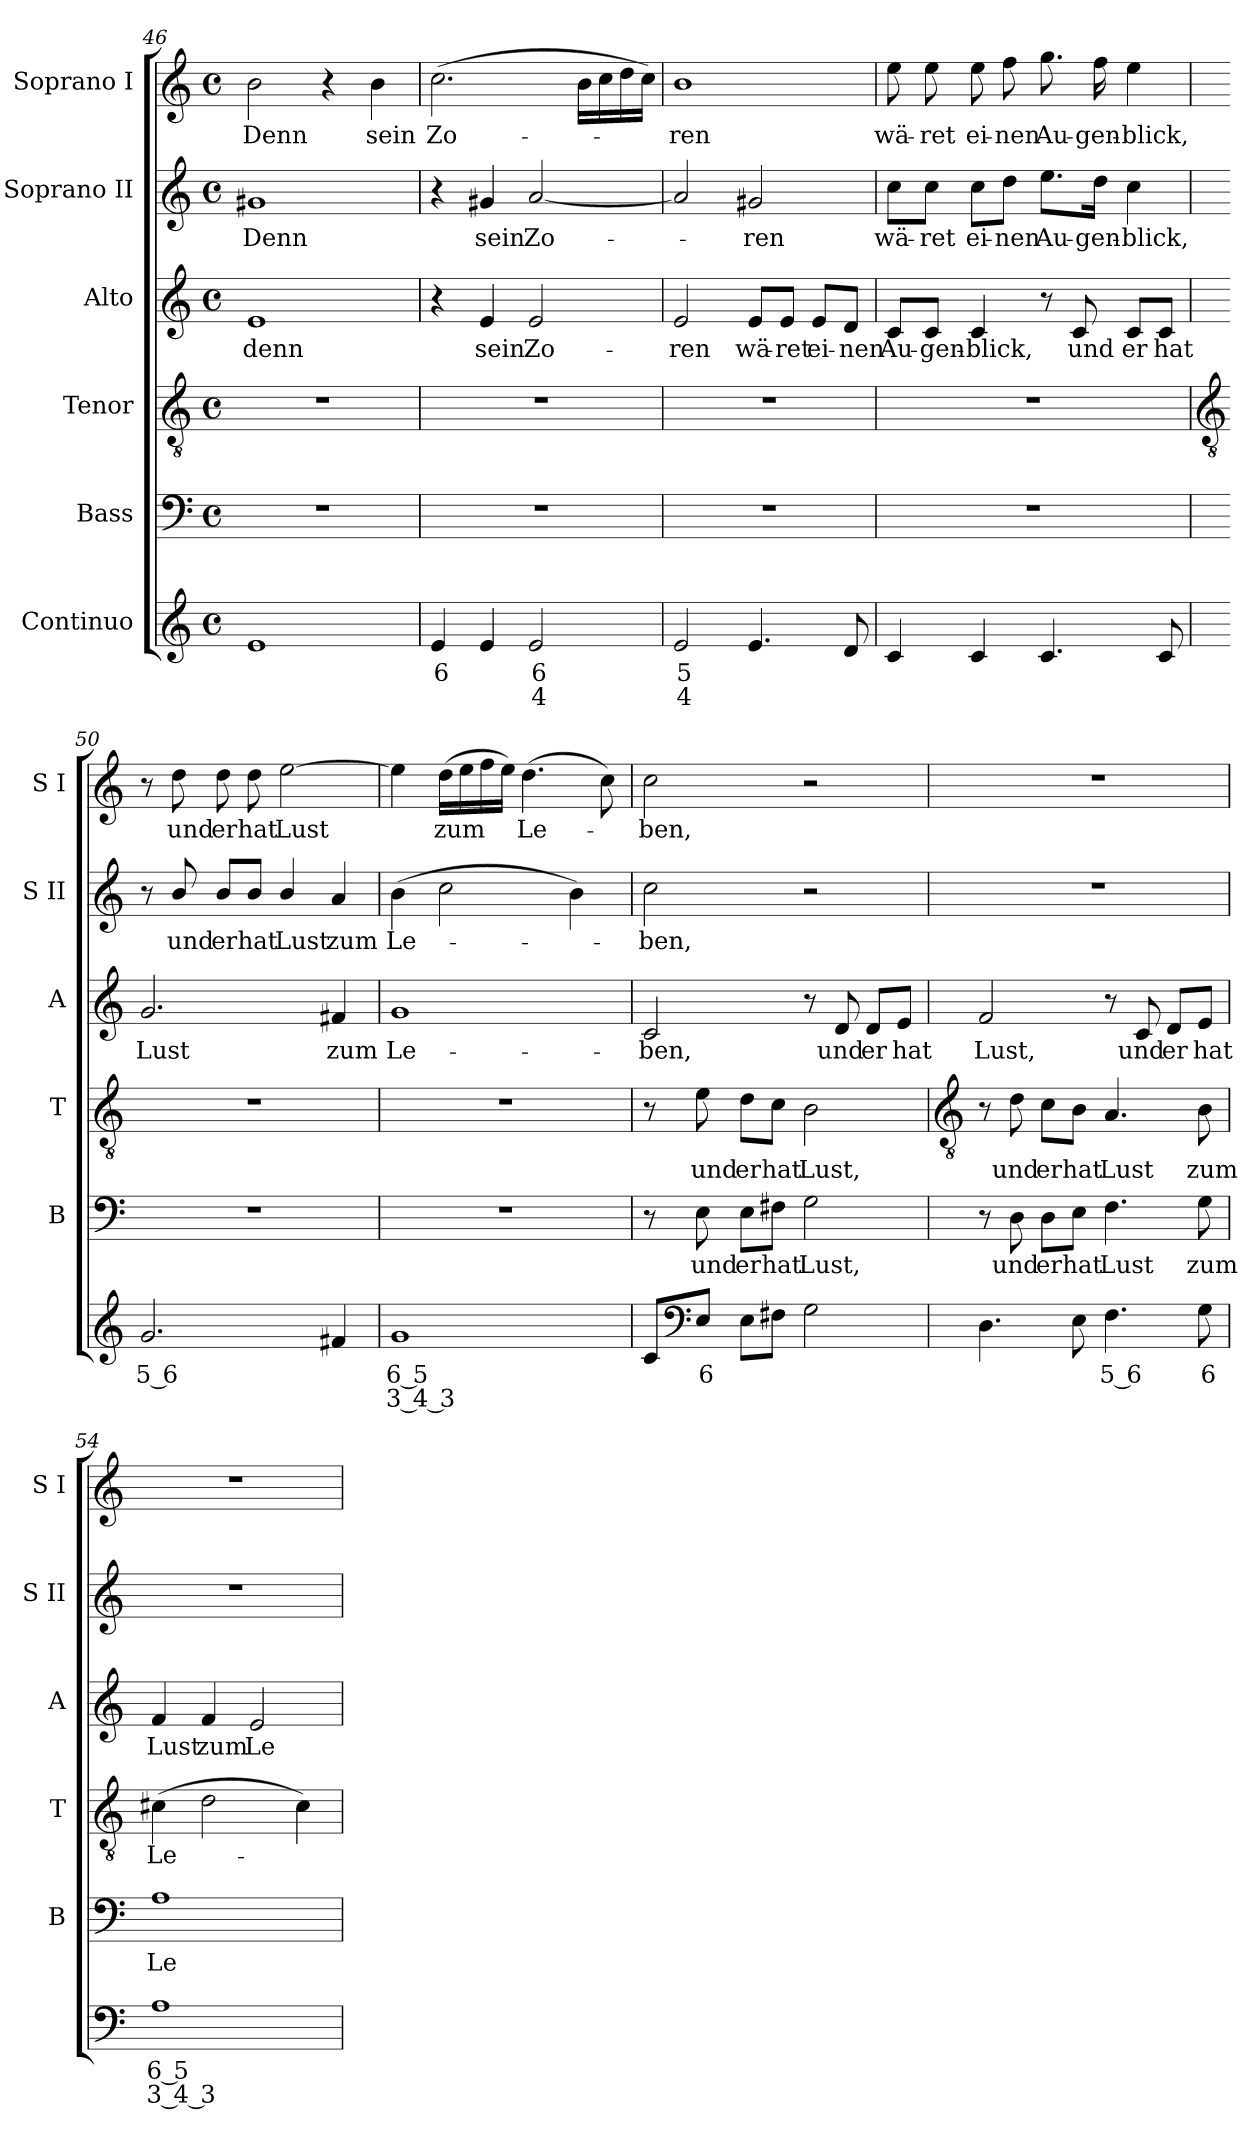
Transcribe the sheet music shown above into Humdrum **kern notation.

**kern	**text	**text	**kern	**text	**kern	**text	**kern	**text	**kern	**text	**kern	**text
*part6	*part6	*part6	*part5	*part5	*part4	*part4	*part3	*part3	*part2	*part2	*part1	*part1
*staff6	*staff6	*staff6	*staff5	*staff5	*staff4	*staff4	*staff3	*staff3	*staff2	*staff2	*staff1	*staff1
*I"Continuo	*	*	*I"Bass	*	*I"Tenor	*	*I"Alto	*	*I"Soprano II	*	*I"Soprano I	*
*	*	*	*I'B	*	*I'T	*	*I'A	*	*I'S II	*	*I'S I	*
!!LO:LB:g=z
*clefG2	*	*	*clefF4	*	*clefGv2	*	*clefG2	*	*clefG2	*	*clefG2	*
*k[]	*	*	*k[]	*	*k[]	*	*k[]	*	*k[]	*	*k[]	*
*C:	*	*	*C:	*	*C:	*	*C:	*	*C:	*	*C:	*
*M4/4	*	*	*M4/4	*	*M4/4	*	*M4/4	*	*M4/4	*	*M4/4	*
*met(c)	*	*	*met(c)	*	*met(c)	*	*met(c)	*	*met(c)	*	*met(c)	*
=46	=46	=46	=46	=46	=46	=46	=46	=46	=46	=46	=46	=46
!	!	!	!	!	!	!	!	!LO:LY:b	!	!LO:LY:b	!	!LO:LY:b
1e	.	.	1r	.	1r	.	1e	denn	1g#X	Denn	2b	Denn
.	.	.	.	.	.	.	.	.	.	.	4r	.
!	!	!	!	!	!	!	!	!	!	!	!	!LO:LY:b
.	.	.	.	.	.	.	.	.	.	.	4b	sein
=47	=47	=47	=47	=47	=47	=47	=47	=47	=47	=47	=47	=47
!	!LO:LY:b	!	!	!	!	!	!	!	!	!	!	!LO:LY:b
4e	6	.	1r	.	1r	.	4r	.	4r	.	(>2.cc	Zo-
!	!	!	!	!	!	!	!	!LO:LY:b	!	!LO:LY:b	!	!
4e	.	.	.	.	.	.	4e	sein	4g#X	sein	.	.
!	!LO:LY:b	!LO:LY:b	!	!	!	!	!	!LO:LY:b	!	!LO:LY:b	!	!
2e	6	4	.	.	.	.	2e	Zo-	[2a	Zo-	.	.
.	.	.	.	.	.	.	.	.	.	.	16bLL	.
.	.	.	.	.	.	.	.	.	.	.	16cc	.
.	.	.	.	.	.	.	.	.	.	.	16dd	.
.	.	.	.	.	.	.	.	.	.	.	16ccJJ)	.
=48	=48	=48	=48	=48	=48	=48	=48	=48	=48	=48	=48	=48
!	!LO:LY:b	!LO:LY:b	!	!	!	!	!	!LO:LY:b	!	!	!	!LO:LY:b
2e	5	4	1r	.	1r	.	2e	-ren	2a]	.	1b	ren
!	!	!	!	!	!	!	!	!LO:LY:b	!	!LO:LY:b	!	!
4.e	.	.	.	.	.	.	8e/L	wä-	2g#X	ren	.	.
!	!	!	!	!	!	!	!	!LO:LY:b	!	!	!	!
.	.	.	.	.	.	.	8e/J	-ret	.	.	.	.
!	!	!	!	!	!	!	!	!LO:LY:b	!	!	!	!
.	.	.	.	.	.	.	8e/L	ei-	.	.	.	.
!	!	!	!	!	!	!	!	!LO:LY:b	!	!	!	!
8d	.	.	.	.	.	.	8d/J	-nen	.	.	.	.
=49	=49	=49	=49	=49	=49	=49	=49	=49	=49	=49	=49	=49
!	!	!	!	!	!	!	!	!LO:LY:b	!	!LO:LY:b	!	!LO:LY:b
4c	.	.	1r	.	1r	.	8c/L	Au-	8cc\L	wä-	8ee	wä-
!	!	!	!	!	!	!	!	!LO:LY:b	!	!LO:LY:b	!	!LO:LY:b
.	.	.	.	.	.	.	8c/J	-gen-	8cc\J	-ret	8ee	-ret
!	!	!	!	!	!	!	!	!LO:LY:b	!	!LO:LY:b	!	!LO:LY:b
4c	.	.	.	.	.	.	4c	-blick,	8cc\L	ei-	8ee	ei-
!	!	!	!	!	!	!	!	!	!	!LO:LY:b	!	!LO:LY:b
.	.	.	.	.	.	.	.	.	8dd\J	-nen	8ff	-nen
!	!	!	!	!	!	!	!	!	!	!LO:LY:b	!	!LO:LY:b
4.c	.	.	.	.	.	.	8r	.	8.ee\L	Au-	8.gg	Au-
!	!	!	!	!	!	!	!	!LO:LY:b	!	!	!	!
.	.	.	.	.	.	.	8c	und	.	.	.	.
!	!	!	!	!	!	!	!	!	!	!LO:LY:b	!	!LO:LY:b
.	.	.	.	.	.	.	.	.	16dd\Jk	-gen-	16ff	-gen-
!	!	!	!	!	!	!	!	!LO:LY:b	!	!LO:LY:b	!	!LO:LY:b
.	.	.	.	.	.	.	8c/L	er	4cc	-blick,	4ee	-blick,
!	!	!	!	!	!	!	!	!LO:LY:b	!	!	!	!
8c	.	.	.	.	.	.	8c/J	hat	.	.	.	.
!!LO:LB:g=z
=50	=50	=50	=50	=50	=50	=50	=50	=50	=50	=50	=50	=50
*	*	*	*	*	*clefGv2	*	*	*	*	*	*	*
!	!LO:LY:b	!	!	!	!	!	!	!LO:LY:b	!	!	!	!
2.g	5 6	.	1r	.	1r	.	2.g	Lust	8r	.	8r	.
!	!	!	!	!	!	!	!	!	!	!LO:LY:b	!	!LO:LY:b
.	.	.	.	.	.	.	.	.	8b/	und	8dd	und
!	!	!	!	!	!	!	!	!	!	!LO:LY:b	!	!LO:LY:b
.	.	.	.	.	.	.	.	.	8b/L	er	8dd	er
!	!	!	!	!	!	!	!	!	!	!LO:LY:b	!	!LO:LY:b
.	.	.	.	.	.	.	.	.	8b/J	hat	8dd	hat
!	!	!	!	!	!	!	!	!	!	!LO:LY:b	!	!LO:LY:b
.	.	.	.	.	.	.	.	.	4b/	Lust	[2ee	Lust
!	!	!	!	!	!	!	!	!LO:LY:b	!	!LO:LY:b	!	!
4f#X	.	.	.	.	.	.	4f#X	zum	4a	zum	.	.
=51	=51	=51	=51	=51	=51	=51	=51	=51	=51	=51	=51	=51
!	!LO:LY:b	!LO:LY:b	!	!	!	!	!	!LO:LY:b	!	!LO:LY:b	!	!
1g	6 5	3 4 3	1r	.	1r	.	1g	Le-	(>4b	Le-	4ee]	.
!	!	!	!	!	!	!	!	!	!	!	!	!LO:LY:b
.	.	.	.	.	.	.	.	.	2cc	.	(>16ddLL	zum
.	.	.	.	.	.	.	.	.	.	.	16ee	.
.	.	.	.	.	.	.	.	.	.	.	16ff	.
.	.	.	.	.	.	.	.	.	.	.	16eeJJ)	.
!	!	!	!	!	!	!	!	!	!	!	!	!LO:LY:b
.	.	.	.	.	.	.	.	.	.	.	(>4.dd	Le-
.	.	.	.	.	.	.	.	.	4b)	.	.	.
.	.	.	.	.	.	.	.	.	.	.	8cc)	.
=52	=52	=52	=52	=52	=52	=52	=52	=52	=52	=52	=52	=52
!	!	!	!	!	!	!	!	!LO:LY:b	!	!LO:LY:b	!	!LO:LY:b
8c/L	.	.	8r	.	8r	.	2c	-ben,	2cc	ben,	2cc	ben,
*clefF4	*	*	*	*	*	*	*	*	*	*	*	*
!	!LO:LY:b	!	!	!LO:LY:b	!	!LO:LY:b	!	!	!	!	!	!
8E/J	6	.	8E	und	8e	und	.	.	.	.	.	.
!	!	!	!	!LO:LY:b	!	!LO:LY:b	!	!	!	!	!	!
8E\L	.	.	8E\L	er	8d\L	er	.	.	.	.	.	.
!	!	!	!	!LO:LY:b	!	!LO:LY:b	!	!	!	!	!	!
8F#X\J	.	.	8F#X\J	hat	8c\J	hat	.	.	.	.	.	.
!	!	!	!	!LO:LY:b	!	!LO:LY:b	!	!	!	!	!	!
2G	.	.	2G	Lust,	2B	Lust,	8r	.	2r	.	2r	.
!	!	!	!	!	!	!	!	!LO:LY:b	!	!	!	!
.	.	.	.	.	.	.	8d	und	.	.	.	.
!	!	!	!	!	!	!	!	!LO:LY:b	!	!	!	!
.	.	.	.	.	.	.	8d/L	er	.	.	.	.
!	!	!	!	!	!	!	!	!LO:LY:b	!	!	!	!
.	.	.	.	.	.	.	8e/J	hat	.	.	.	.
!!LO:LB:g=z
=53	=53	=53	=53	=53	=53	=53	=53	=53	=53	=53	=53	=53
*	*	*	*	*	*clefGv2	*	*	*	*	*	*	*
!	!	!	!	!	!	!	!	!LO:LY:b	!	!	!	!
4.D	.	.	8r	.	8r	.	2f	Lust,	1r	.	1r	.
!	!	!	!	!LO:LY:b	!	!LO:LY:b	!	!	!	!	!	!
.	.	.	8D	und	8d	und	.	.	.	.	.	.
!	!	!	!	!LO:LY:b	!	!LO:LY:b	!	!	!	!	!	!
.	.	.	8D\L	er	8c\L	er	.	.	.	.	.	.
!	!	!	!	!LO:LY:b	!	!LO:LY:b	!	!	!	!	!	!
8E	.	.	8E\J	hat	8B\J	hat	.	.	.	.	.	.
!	!LO:LY:b	!	!	!LO:LY:b	!	!LO:LY:b	!	!	!	!	!	!
4.F	5 6	.	4.F	Lust	4.A	Lust	8r	.	.	.	.	.
!	!	!	!	!	!	!	!	!LO:LY:b	!	!	!	!
.	.	.	.	.	.	.	8c	und	.	.	.	.
!	!	!	!	!	!	!	!	!LO:LY:b	!	!	!	!
.	.	.	.	.	.	.	8d/L	er	.	.	.	.
!	!LO:LY:b	!	!	!LO:LY:b	!	!LO:LY:b	!	!LO:LY:b	!	!	!	!
8G	6	.	8G	zum	8B	zum	8e/J	hat	.	.	.	.
=54	=54	=54	=54	=54	=54	=54	=54	=54	=54	=54	=54	=54
!	!LO:LY:b	!LO:LY:b	!	!LO:LY:b	!	!LO:LY:b	!	!LO:LY:b	!	!	!	!
1A	6 5	3 4 3	1A	Le-	(>4c#X	Le-	4f	Lust	1r	.	1r	.
!	!	!	!	!	!	!	!	!LO:LY:b	!	!	!	!
.	.	.	.	.	2d	.	4f	zum	.	.	.	.
!	!	!	!	!	!	!	!	!LO:LY:b	!	!	!	!
.	.	.	.	.	.	.	2e	Le-	.	.	.	.
.	.	.	.	.	4c#)	.	.	.	.	.	.	.
=	=	=	=	=	=	=	=	=	=	=	=	=
*-	*-	*-	*-	*-	*-	*-	*-	*-	*-	*-	*-	*-
